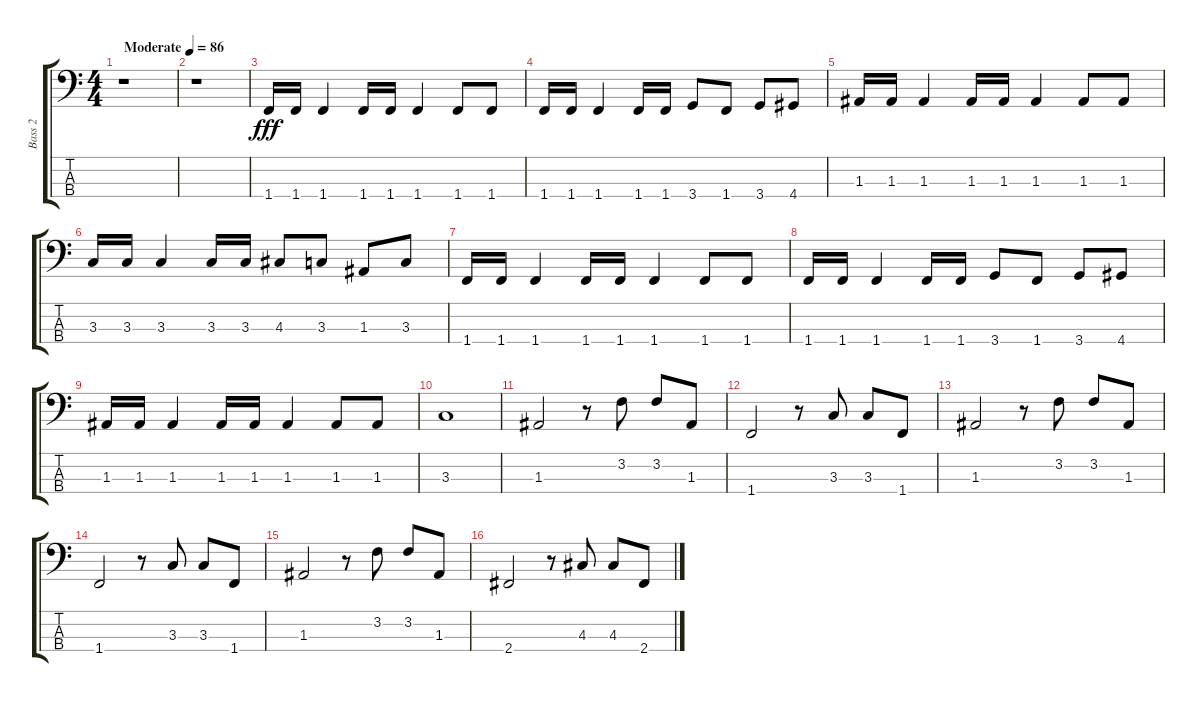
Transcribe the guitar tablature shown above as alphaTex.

\track ("Bass 2" "Bass 2") {instrument electricbassfinger}
\staff {score tabs}
\tuning (G2 D2 A1 E1) {hide}
\ts (4 4)
\tempo (86 "Moderate")
\clef f4
\ks c
r.1{dy fff instrument electricbassfinger} |
r.1 |
1.4.16 1.4.16 1.4.4 1.4.16 1.4.16 1.4.4 1.4.8 1.4.8 |
1.4.16 1.4.16 1.4.4 1.4.16 1.4.16 3.4.8 1.4.8 3.4.8 4.4.8 |
1.3.16 1.3.16 1.3.4 1.3.16 1.3.16 1.3.4 1.3.8 1.3.8 |
3.3.16 3.3.16 3.3.4 3.3.16 3.3.16 4.3.8 3.3.8 1.3.8 3.3.8 |
1.4.16 1.4.16 1.4.4 1.4.16 1.4.16 1.4.4 1.4.8 1.4.8 |
1.4.16 1.4.16 1.4.4 1.4.16 1.4.16 3.4.8 1.4.8 3.4.8 4.4.8 |
1.3.16 1.3.16 1.3.4 1.3.16 1.3.16 1.3.4 1.3.8 1.3.8 |
3.3.1 |
1.3.2 r.8 3.2.8 3.2.8 1.3.8 |
1.4.2 r.8 3.3.8 3.3.8 1.4.8 |
1.3.2 r.8 3.2.8 3.2.8 1.3.8 |
1.4.2 r.8 3.3.8 3.3.8 1.4.8 |
1.3.2 r.8 3.2.8 3.2.8 1.3.8 |
2.4.2 r.8 4.3.8 4.3.8 2.4.8
